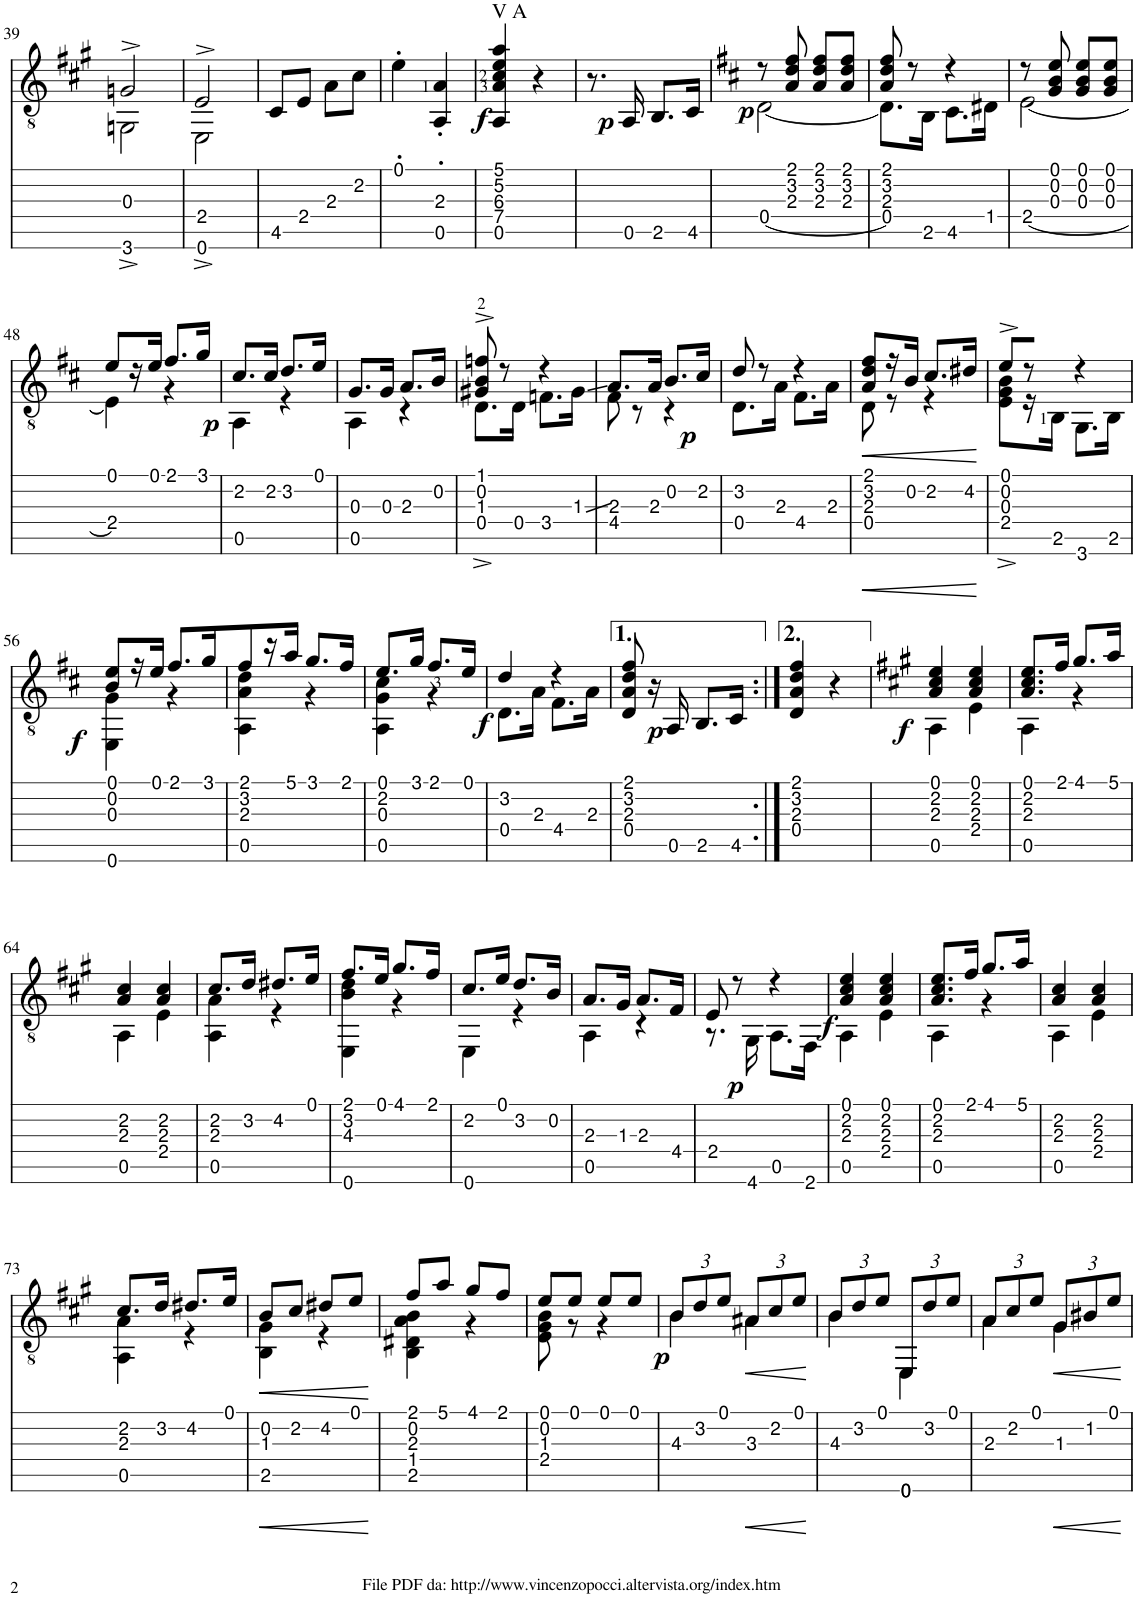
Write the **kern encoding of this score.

**kern	**kern	**dynam
*part1	*part1	*part1
*staff2	*staff1	*staff1/2
*I"Guitar	*	*
*I'Guit.	*	*
!!LO:PB:g=z
*	*clefGv2	*
*k[f#c#g#]	*k[f#c#g#]	*
*M2/4	*M2/4	*
=39	=39	=39
*^	*^	*
2G^	2GG	2Gn^/	2GGn\	.
=40	=40	=40	=40	=40
2E^	2EE	2E^/	2EE\	.
*v	*v	*	*	*
*	*v	*v	*
=41	=41	=41
8C#L	8C#/L	.
8EJ	8E/J	.
8AL	8A\L	.
8c#J	8c#\J	.
=42	=42	=42
4e'	4e'\	.
4AA' 4A'	4AA/' 4A/'	.
=43	=43	=43
!	!LO:TX:a:t=V A	!
!	!	!LO:DY:b
4AA 4A 4c# 4e 4a	4AA/ 4A/ 4c#/ 4e/ 4a/	f
4r	4r	.
=44	=44	=44
8.r	8.r	.
!	!	!LO:DY:b
16AA	16AA/	p
8.BBL	8.BB/L	.
16C#Jk	16C#/Jk	.
=45	=45	=45
*k[f#c#]	*k[f#c#]	*
*^	*^	*
!	!	!	!	!LO:DY:b
8r	[2D	8r	[2D\	p
8A 8d 8f#	.	8A/ 8d/ 8f#/	.	.
8A\ 8d\ 8f#\L	.	8A/ 8d/ 8f#/L	.	.
8A\ 8d\ 8f#\J	.	8A/ 8d/ 8f#/J	.	.
=46	=46	=46	=46	=46
8A 8d 8f#	8.DL]	8A/ 8d/ 8f#/	8.D\L]	.
8r	.	8r	.	.
.	16BBJk	.	16BB\Jk	.
4r	8.C#L	4r	8.C#\L	.
.	16D#Jk	.	16D#X\Jk	.
=47	=47	=47	=47	=47
8r	[2E	8r	[2E\	.
8G 8B 8e	.	8G/ 8B/ 8e/	.	.
8G\ 8B\ 8e\L	.	8G/ 8B/ 8e/L	.	.
8G\ 8B\ 8e\J	.	8G/ 8B/ 8e/J	.	.
!!LO:LB:g=z	!!
=48	=48	=48	=48	=48
8e	4E]	8e/L	4E\]	.
16r	.	16r	.	.
16e	.	16e/JL	.	.
8.f#L	4r	8.f#/L	4r	.
16gJk	.	16g/Jk	.	.
=49	=49	=49	=49	=49
!	!	!	!	!LO:DY:b
8.c#L	4AA	8.c#/L	4AA\	p
16c#Jk	.	16c#/Jk	.	.
8.dL	4r	8.d/L	4r	.
16eJk	.	16e/Jk	.	.
=50	=50	=50	=50	=50
8.GL	4AA	8.G/L	4AA\	.
16GJk	.	16G/Jk	.	.
8.AL	4r	8.A/L	4r	.
16BJk	.	16B/Jk	.	.
=51	=51	=51	=51	=51
8G#^ 8B^ 8f^	8.DL	8G#X/^ 8B/^ 8fn/^	8.D\L	.
8r	.	8r	.	.
.	16DJk	.	16D\Jk	.
4r	8.FL	4r	8.Fn\L	.
.	16G#Jk	.	16G#\Jk	.
=52	=52	=52	=52	=52
8.AL	8F#	8.A/L	8F#\	.
.	8r	.	8r	.
16AJk	.	16A/Jk	.	.
8.BL	4r	8.B/L	4r	.
!	!	!	!	!LO:DY:b
16c#Jk	.	16c#/Jk	.	p
=53	=53	=53	=53	=53
8d	8.DL	8d/	8.D\L	.
8r	.	8r	.	.
.	16AJk	.	16A\Jk	.
4r	8.F#L	4r	8.F#\L	.
.	16AJk	.	16A\Jk	.
=54	=54	=54	=54	=54
!	!	!	!	!LO:HP:b
8A 8d 8f#	8D	8A/ 8d/ 8f#/L	8D\	<
16r	8r	16r	8r	.
16B	.	16B/JL	.	.
8.c#L	4r	8.c#/L	4r	.
16d#Jk	.	16d#X/Jk	.	.
*v	*v	*	*	*
*	*v	*v	*
.	.	[
=55	=55	=55
*^	*^	*
8e^	8E 8G 8B	8e^/L	8E\ 8G\ 8B\L	.
8r	16r	8r	16r	.
.	16BB	.	16BB\JL	.
4r	8.GGL	4r	8.GG\L	.
.	16BBJk	.	16BB\Jk	.
!!LO:LB:g=z	!!
=56	=56	=56	=56	=56
!	!	!	!	!LO:DY:b
8B 8e	4EE 4G	8B/ 8e/L	4EE\ 4G\	f
16r	.	16r	.	.
16e	.	16e/JL	.	.
8.f#L	4r	8.f#/L	4r	.
16gJk	.	16g/K	.	.
=57	=57	=57	=57	=57
8f#	4AA 4A 4d	8f#/	4AA\ 4A\ 4d\	.
16r	.	16r	.	.
16a	.	16a/JJ	.	.
8.gL	4r	8.g/L	4r	.
16f#Jk	.	16f#/Jk	.	.
=58	=58	=58	=58	=58
8.eL	4AA 4G 4c#	8.e/L	4AA\ 4G\ 4c#\	.
16gJk	.	16g/Jk	.	.
8.f#L	4r	8.f#/L	4r	.
!	!	!	!	!LO:DY:b
16eJk	.	16e/Jk	.	f
=59	=59	=59	=59	=59
4d	8.DL	4d/	8.D\L	.
.	16AJk	.	16A\Jk	.
4r	8.F#L	4r	8.F#\L	.
.	16AJk	.	16A\Jk	.
*v	*v	*	*	*
*	*v	*v	*
=60	=60	=60
8D 8A 8d 8f#	8D/ 8A/ 8d/ 8f#/	.
16r	16r	.
!	!	!LO:DY:b
16AA	16AA/	p
8.BBL	8.BB/L	.
16C#Jk	16C#/Jk	.
=61:|!	=61:|!	=61:|!
4D 4A 4d 4f#	4D/ 4A/ 4d/ 4f#/	.
4r	4r	.
=62	=62	=62
*k[f#c#g#]	*k[f#c#g#]	*
*^	*^	*
!	!	!	!	!LO:DY:b
4A 4c# 4e	4AA	4A/ 4c#/ 4e/	4AA\	f
4A 4c# 4e	4E	4A/ 4c#/ 4e/	4E\	.
=63	=63	=63	=63	=63
8.A\ 8.c#\ 8.e\L	4AA	8.A/ 8.c#/ 8.e/L	4AA\	.
16f#Jk	.	16f#/Jk	.	.
8.g#L	4r	8.g#/L	4r	.
16aJk	.	16a/Jk	.	.
!!LO:LB:g=z	!!
=64	=64	=64	=64	=64
4A 4c#	4AA	4A/ 4c#/	4AA\	.
4A 4c#	4E	4A/ 4c#/	4E\	.
=65	=65	=65	=65	=65
8.c#L	4AA 4A	8.c#/L	4AA\ 4A\	.
16dJk	.	16d/Jk	.	.
8.d#XL	4r	8.d#X/L	4r	.
16eJk	.	16e/Jk	.	.
=66	=66	=66	=66	=66
8.f#L	4EE 4B 4d	8.f#/L	4EE\ 4B\ 4d\	.
16eJk	.	16e/Jk	.	.
8.g#L	4r	8.g#/L	4r	.
16f#Jk	.	16f#/Jk	.	.
=67	=67	=67	=67	=67
8.c#L	4EE	8.c#/L	4EE\	.
16eJk	.	16e/Jk	.	.
8.dL	4r	8.d/L	4r	.
16BJk	.	16B/Jk	.	.
=68	=68	=68	=68	=68
8.AL	4AA	8.A/L	4AA\	.
16G#Jk	.	16G#/Jk	.	.
8.AL	4r	8.A/L	4r	.
16F#Jk	.	16F#/Jk	.	.
=69	=69	=69	=69	=69
8E	8.r	8E/	8.r	.
!	!	!	!	!LO:DY:b
8r	.	8r	.	p
.	16GG#	.	16GG#\	.
4r	8.AAL	4r	8.AA\L	.
.	16FF#Jk	.	16FF#\Jk	.
=70	=70	=70	=70	=70
!	!	!	!	!LO:DY:b
4A 4c# 4e	4AA	4A/ 4c#/ 4e/	4AA\	f
4A 4c# 4e	4E	4A/ 4c#/ 4e/	4E\	.
=71	=71	=71	=71	=71
8.A\ 8.c#\ 8.e\L	4AA	8.A/ 8.c#/ 8.e/L	4AA\	.
16f#Jk	.	16f#/Jk	.	.
8.g#L	4r	8.g#/L	4r	.
16aJk	.	16a/Jk	.	.
=72	=72	=72	=72	=72
4A 4c#	4AA	4A/ 4c#/	4AA\	.
4A 4c#	4E	4A/ 4c#/	4E\	.
!!LO:LB:g=z	!!
=73	=73	=73	=73	=73
8.c#L	4AA 4A	8.c#/L	4AA\ 4A\	.
16dJk	.	16d/Jk	.	.
8.d#XL	4r	8.d#X/L	4r	.
16eJk	.	16e/Jk	.	.
=74	=74	=74	=74	=74
!	!	!	!	!LO:HP:b
8BL	4BB 4G#	8B/L	4BB\ 4G#\	<
8c#J	.	8c#/J	.	.
8d#XL	4r	8d#X/L	4r	.
8eJ	.	8e/J	.	.
*v	*v	*	*	*
*	*v	*v	*
.	.	[
=75	=75	=75
*^	*^	*
8f#L	4BB 4D#X 4A 4B	8f#/L	4BB\ 4D#X\ 4A\ 4B\	.
8aJ	.	8a/J	.	.
8g#L	4r	8g#/L	4r	.
8f#J	.	8f#/J	.	.
=76	=76	=76	=76	=76
8eL	8E 8G# 8B	8e/L	8E\ 8G#\ 8B\	.
8eJ	8r	8e/J	8r	.
8eL	4r	8e/L	4r	.
8eJ	.	8e/J	.	.
=77	=77	=77	=77	=77
*Xbrackettup	*	*Xbrackettup	*	*
!	!	!	!	!LO:DY:b
12BL	4B	12B/L	4B\	p
12d	.	12d/	.	.
12eJ	.	12e/J	.	.
!	!	!	!	!LO:HP:b
12A#XL	4A#	12A#X/L	4A#\	<
12c#	.	12c#/	.	.
12eJ	.	12e/J	.	.
*v	*v	*	*	*
*	*v	*v	*
.	.	[
=78	=78	=78
*^	*^	*
12BL	4B	12B/L	4B\	.
12d	.	12d/	.	.
12eJ	.	12e/J	.	.
12EEL	4EE	12EE/L	4EE\	.
12d	.	12d/	.	.
12eJ	.	12e/J	.	.
=79	=79	=79	=79	=79
12AL	4A	12A/L	4A\	.
12c#	.	12c#/	.	.
12eJ	.	12e/J	.	.
!	!	!	!	!LO:HP:b
12G#L	4G#	12G#/L	4G#\	<
12B#X	.	12B#X/	.	.
12eJ	.	12e/J	.	.
*v	*v	*	*	*
*	*v	*v	*
.	.	[
=	=	=
*-	*-	*-
